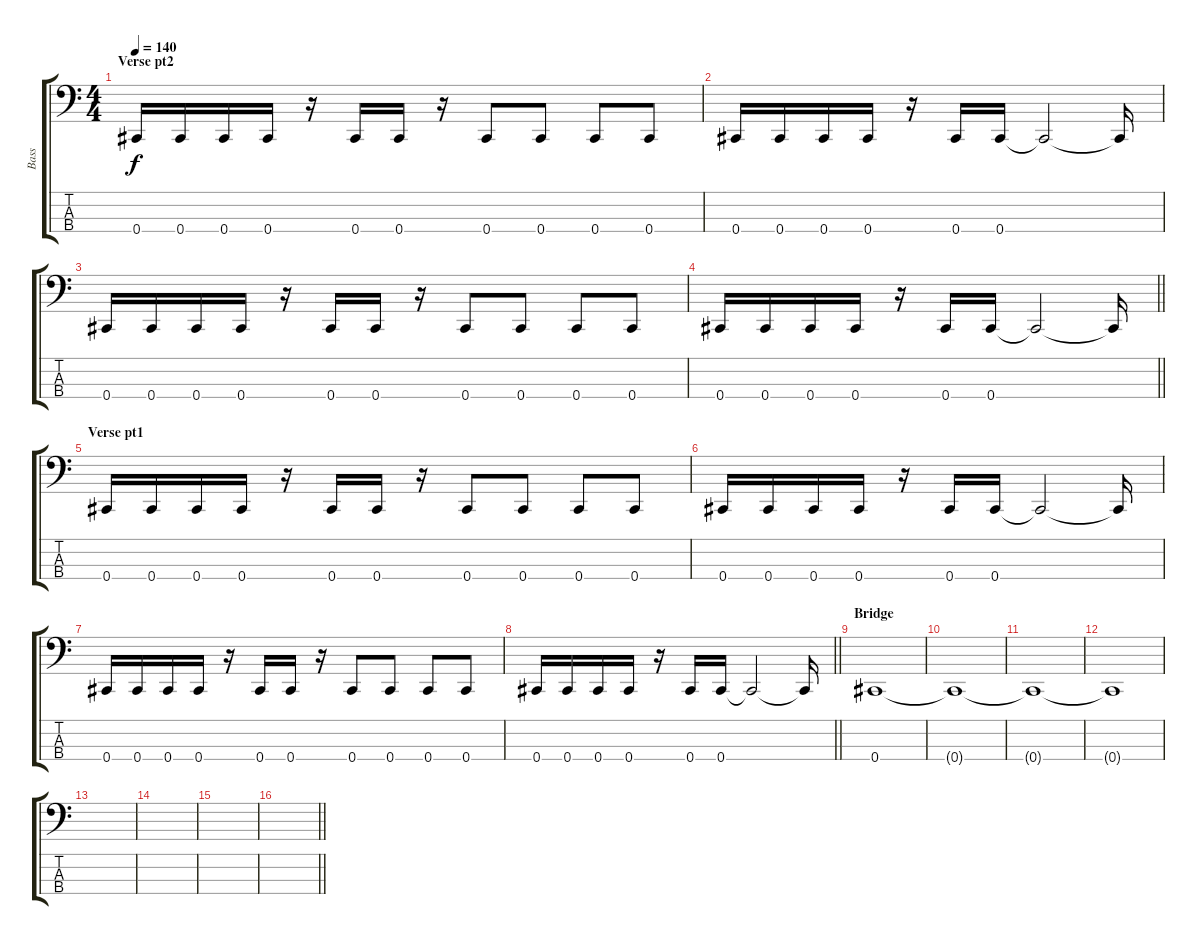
\track ("Bass" "Bass") {instrument electricbasspick}
\staff {score tabs}
\tuning (Gb2 Db2 Ab1 Db1) {hide}
\ts (4 4)
\section ("" "Verse pt2")
\tempo 140
\clef f4
\ks c
0.4.16{dy f} 0.4.16 0.4.16 0.4.16 r.16 0.4.16 0.4.16 r.16 0.4.8 0.4.8 0.4.8 0.4.8 |
0.4.16 0.4.16 0.4.16 0.4.16 r.16 0.4.16 0.4.16 0.4{t}.2 0.4{t}.16 |
0.4.16 0.4.16 0.4.16 0.4.16 r.16 0.4.16 0.4.16 r.16 0.4.8 0.4.8 0.4.8 0.4.8 |
\barLineRight lightlight
0.4.16 0.4.16 0.4.16 0.4.16 r.16 0.4.16 0.4.16 0.4{t}.2 0.4{t}.16 |
\section ("" "Verse pt1")
0.4.16 0.4.16 0.4.16 0.4.16 r.16 0.4.16 0.4.16 r.16 0.4.8 0.4.8 0.4.8 0.4.8 |
0.4.16 0.4.16 0.4.16 0.4.16 r.16 0.4.16 0.4.16 0.4{t}.2 0.4{t}.16 |
0.4.16 0.4.16 0.4.16 0.4.16 r.16 0.4.16 0.4.16 r.16 0.4.8 0.4.8 0.4.8 0.4.8 |
\barLineRight lightlight
0.4.16 0.4.16 0.4.16 0.4.16 r.16 0.4.16 0.4.16 0.4{t}.2 0.4{t}.16 |
\section ("" "Bridge")
0.4.1 |
0.4{t}.1 |
0.4{t}.1 |
0.4{t}.1 |
|
|
|
\barLineRight lightlight
